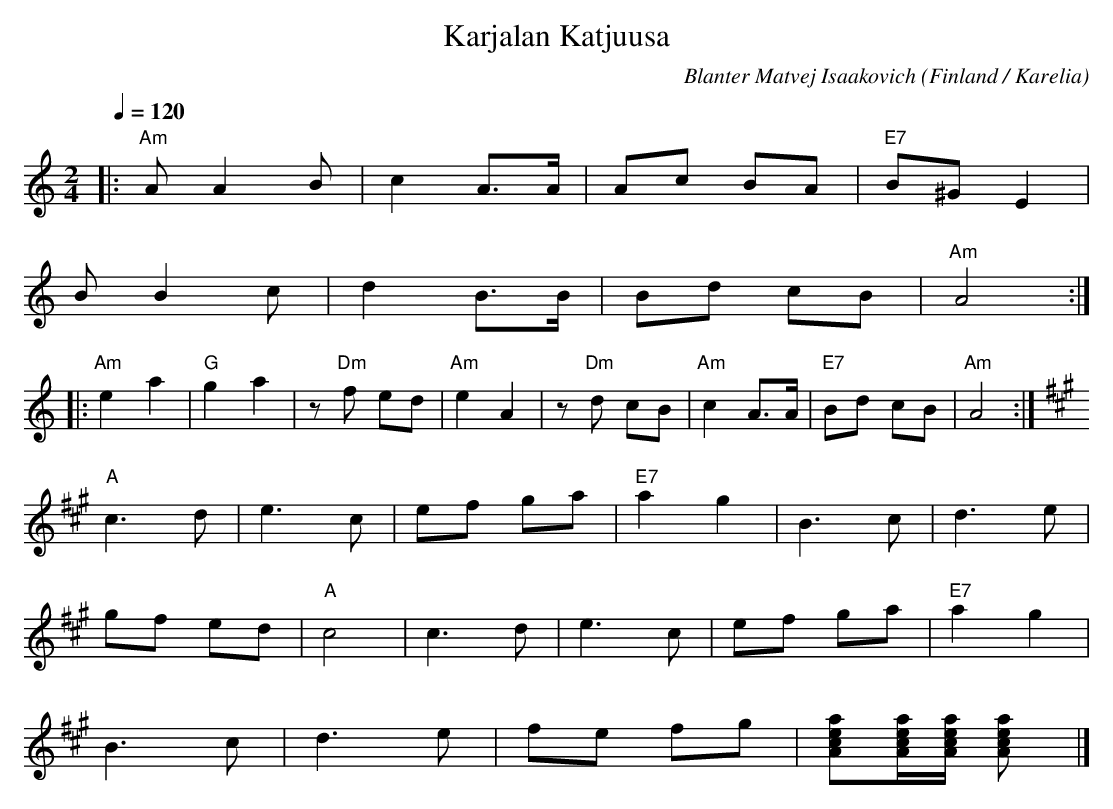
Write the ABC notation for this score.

X:1
T: Karjalan Katjuusa
C: Blanter Matvej Isaakovich
O: Finland / Karelia
M: 2/4
L: 1/8
Q:1/4=120
K: Am
|: "Am"A A2 B | c2 A>A | Ac  BA | "E7"B^G E2 |
B B2 c | d2 B>B | Bd cB |"Am"A4 :|
|:"Am"e2 a2 | "G"g2 a2 | z "Dm"f ed | "Am"e2 A2 | z "Dm"d cB | "Am"c2 A>A | "E7"Bd cB | "Am"A4:|
K:A
"A"c3 d | e3 c | ef ga |"E7"a2 g2 | B3 c | d3 e |
gf ed | "A"c4 | c3 d | e3 c | ef ga | "E7"a2 g2 |
B3 c | d3 e | fe fg | [Acea][A/cea][A/cea] [A2cea] |]
